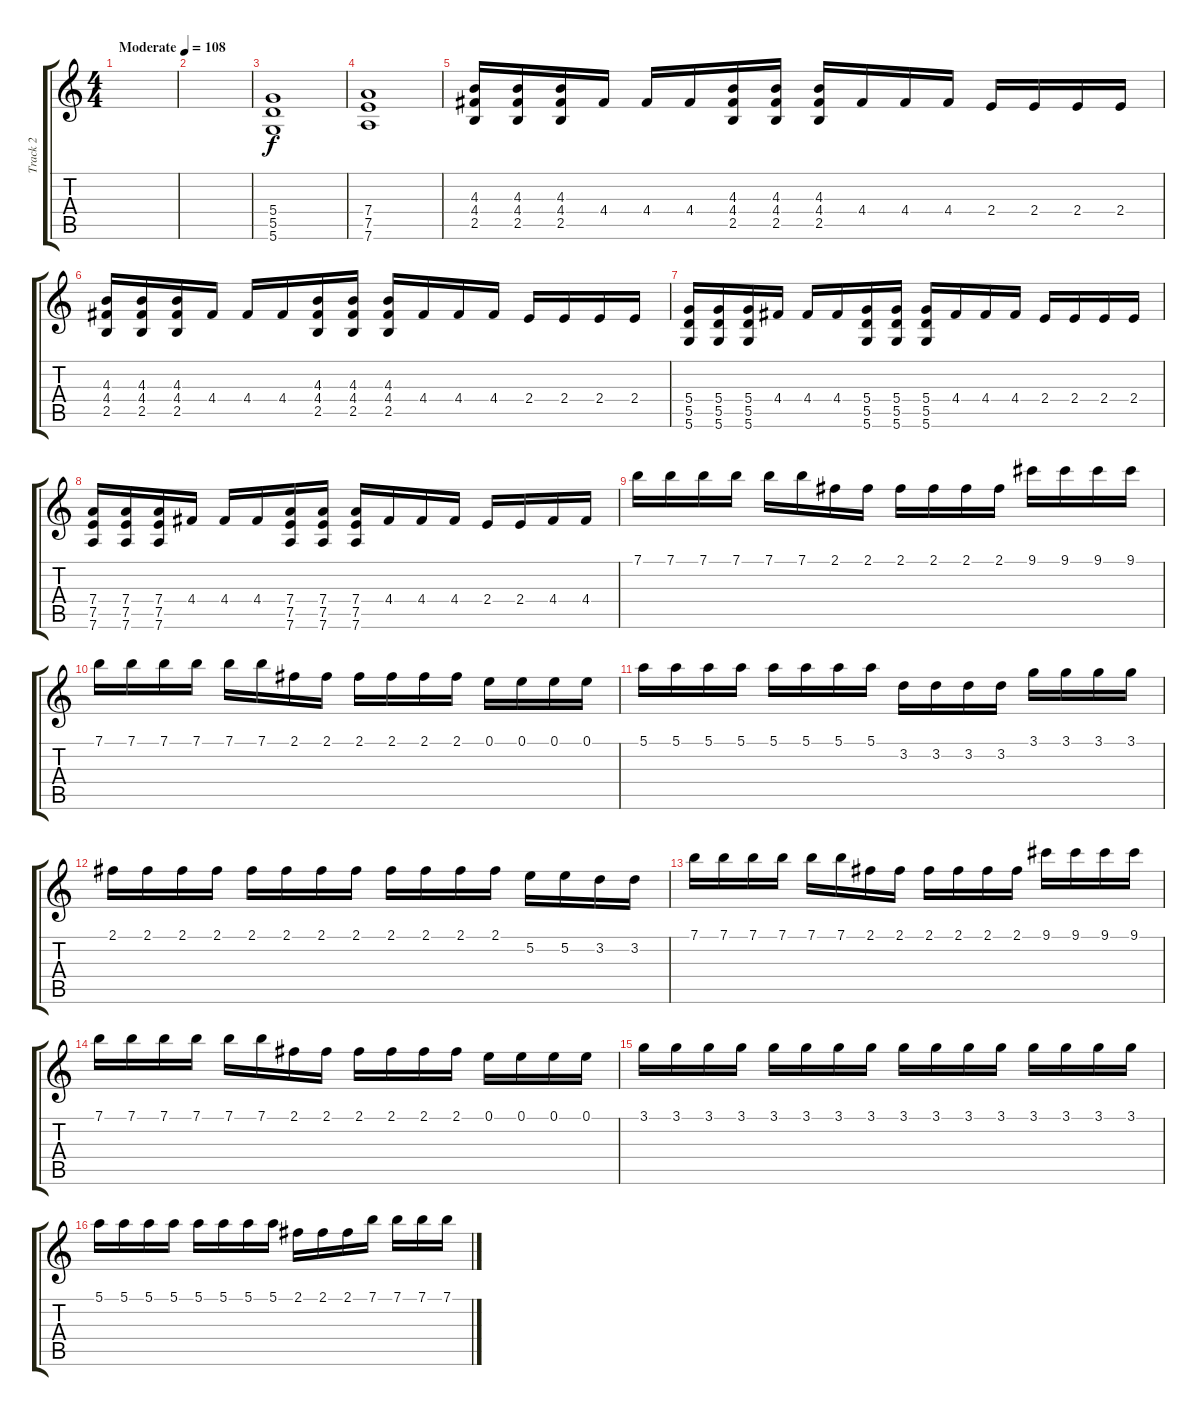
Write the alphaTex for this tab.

\track ("Track 2" "Track 2") {instrument distortionguitar}
\staff {score tabs}
\tuning (E4 B3 G3 D3 A2 D2) {hide}
\ts (4 4)
\tempo (108 "Moderate")
\clef g2
\ks c
|
|
(5.4 5.5 5.6).1 |
(7.4 7.5 7.6).1 |
(4.3 4.4 2.5).16 (4.3 4.4 2.5).16 (4.3 4.4 2.5).16 4.4.16 4.4.16 4.4.16 (4.3 4.4 2.5).16 (4.3 4.4 2.5).16 (4.3 4.4 2.5).16 4.4.16 4.4.16 4.4.16 2.4.16 2.4.16 2.4.16 2.4.16 |
(4.3 4.4 2.5).16 (4.3 4.4 2.5).16 (4.3 4.4 2.5).16 4.4.16 4.4.16 4.4.16 (4.3 4.4 2.5).16 (4.3 4.4 2.5).16 (4.3 4.4 2.5).16 4.4.16 4.4.16 4.4.16 2.4.16 2.4.16 2.4.16 2.4.16 |
(5.4 5.5 5.6).16 (5.4 5.5 5.6).16 (5.4 5.5 5.6).16 4.4.16 4.4.16 4.4.16 (5.4 5.5 5.6).16 (5.4 5.5 5.6).16 (5.4 5.5 5.6).16 4.4.16 4.4.16 4.4.16 2.4.16 2.4.16 2.4.16 2.4.16 |
(7.4 7.5 7.6).16 (7.4 7.5 7.6).16 (7.4 7.5 7.6).16 4.4.16 4.4.16 4.4.16 (7.4 7.5 7.6).16 (7.4 7.5 7.6).16 (7.4 7.5 7.6).16 4.4.16 4.4.16 4.4.16 2.4.16 2.4.16 4.4.16 4.4.16 |
7.1.16 7.1.16 7.1.16 7.1.16 7.1.16 7.1.16 2.1.16 2.1.16 2.1.16 2.1.16 2.1.16 2.1.16 9.1.16 9.1.16 9.1.16 9.1.16 |
7.1.16 7.1.16 7.1.16 7.1.16 7.1.16 7.1.16 2.1.16 2.1.16 2.1.16 2.1.16 2.1.16 2.1.16 0.1.16 0.1.16 0.1.16 0.1.16 |
5.1.16 5.1.16 5.1.16 5.1.16 5.1.16 5.1.16 5.1.16 5.1.16 3.2.16 3.2.16 3.2.16 3.2.16 3.1.16 3.1.16 3.1.16 3.1.16 |
2.1.16 2.1.16 2.1.16 2.1.16 2.1.16 2.1.16 2.1.16 2.1.16 2.1.16 2.1.16 2.1.16 2.1.16 5.2.16 5.2.16 3.2.16 3.2.16 |
7.1.16 7.1.16 7.1.16 7.1.16 7.1.16 7.1.16 2.1.16 2.1.16 2.1.16 2.1.16 2.1.16 2.1.16 9.1.16 9.1.16 9.1.16 9.1.16 |
7.1.16 7.1.16 7.1.16 7.1.16 7.1.16 7.1.16 2.1.16 2.1.16 2.1.16 2.1.16 2.1.16 2.1.16 0.1.16 0.1.16 0.1.16 0.1.16 |
3.1.16 3.1.16 3.1.16 3.1.16 3.1.16 3.1.16 3.1.16 3.1.16 3.1.16 3.1.16 3.1.16 3.1.16 3.1.16 3.1.16 3.1.16 3.1.16 |
5.1.16 5.1.16 5.1.16 5.1.16 5.1.16 5.1.16 5.1.16 5.1.16 2.1.16 2.1.16 2.1.16 7.1.16 7.1.16 7.1.16 7.1.16
